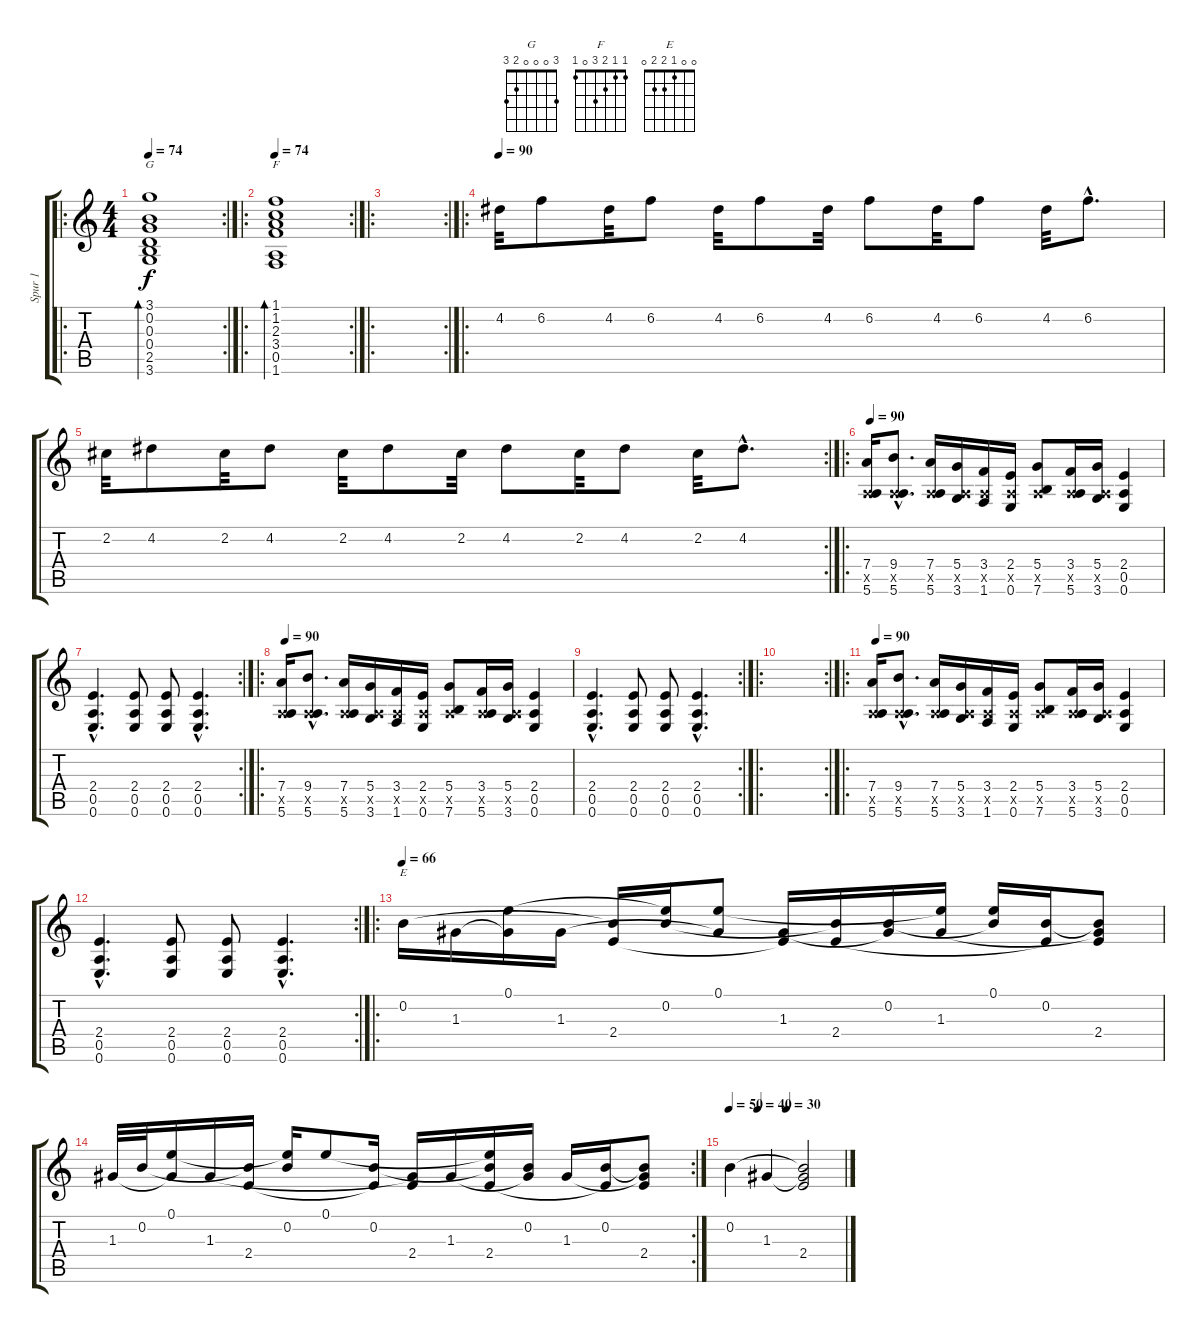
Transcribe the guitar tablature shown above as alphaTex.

\track ("Spur 1" "Spur 1") {instrument acousticguitarnylon}
\staff {score tabs}
\tuning (E4 B3 G3 D3 A2 E2) {hide}
\chord ("G" 3 0 0 0 2 3)
\chord ("F" 1 1 2 3 0 1)
\chord ("E" 0 0 1 2 2 0)
\ro
\rc 2
\ts (4 4)
\tempo 74
\clef g2
\ks c
(3.1 0.2 0.3 0.4 2.5 3.6).1{bd 480 ch "G" dy f instrument acousticguitarnylon} |
\ro
\rc 2
\tempo 74
(1.1 1.2 2.3 3.4 0.5 1.6).1{bd 480 ch "F"} |
\ro
\rc 2
|
\ro
\tempo 90
4.2.32 6.2.8 4.2.32 6.2.8 4.2.32 6.2.8 4.2.32 6.2.8 4.2.32 6.2.8 4.2.32 6.2{hac}.8{d} |
\rc 2
2.2.32 4.2.8 2.2.32 4.2.8 2.2.32 4.2.8 2.2.32 4.2.8 2.2.32 4.2.8 2.2.32 4.2{hac}.8{d} |
\ro
\tempo 90
(7.4 0.5{x} 5.6).16{instrument distortionguitar} (9.4{hac} 0.5{hac x} 5.6{hac}).8{d} (7.4 0.5{x} 5.6).16 (5.4 0.5{x} 3.6).16 (3.4 0.5{x} 1.6).16 (2.4 0.5{x} 0.6).16 (5.4 0.5{x} 7.6).8 (3.4 0.5{x} 5.6).16 (5.4 0.5{x} 3.6).16 (2.4 0.5 0.6).4 |
\rc 2
(2.4{hac} 0.5{hac} 0.6{hac}).4{d} (2.4 0.5 0.6).8 (2.4 0.5 0.6).8 (2.4{hac} 0.5{hac} 0.6{hac}).4{d} |
\ro
\tempo 90
(7.4 0.5{x} 5.6).16{instrument distortionguitar} (9.4{hac} 0.5{hac x} 5.6{hac}).8{d} (7.4 0.5{x} 5.6).16 (5.4 0.5{x} 3.6).16 (3.4 0.5{x} 1.6).16 (2.4 0.5{x} 0.6).16 (5.4 0.5{x} 7.6).8 (3.4 0.5{x} 5.6).16 (5.4 0.5{x} 3.6).16 (2.4 0.5 0.6).4 |
\rc 2
(2.4{hac} 0.5{hac} 0.6{hac}).4{d} (2.4 0.5 0.6).8 (2.4 0.5 0.6).8 (2.4{hac} 0.5{hac} 0.6{hac}).4{d} |
\ro
\rc 2
|
\ro
\tempo 90
(7.4 0.5{x} 5.6).16{instrument distortionguitar} (9.4{hac} 0.5{hac x} 5.6{hac}).8{d} (7.4 0.5{x} 5.6).16 (5.4 0.5{x} 3.6).16 (3.4 0.5{x} 1.6).16 (2.4 0.5{x} 0.6).16 (5.4 0.5{x} 7.6).8 (3.4 0.5{x} 5.6).16 (5.4 0.5{x} 3.6).16 (2.4 0.5 0.6).4 |
\rc 2
(2.4{hac} 0.5{hac} 0.6{hac}).4{d} (2.4 0.5 0.6).8 (2.4 0.5 0.6).8 (2.4{hac} 0.5{hac} 0.6{hac}).4{d} |
\ro
\tempo 66
0.2.16{ch "E" instrument acousticguitarnylon} 1.3.16 (0.1 1.3{t}).16 1.3.16 (0.2{t} 2.4).16 (0.1{t} 0.2).16 (0.1 1.3{t}).8 (1.3 2.4{t}).16 (0.2{t} 2.4).16 (0.2 1.3{t}).16 (0.1{t} 1.3).16 (0.1 0.2{t}).16 (0.2 2.4{t}).16 (0.2{t} 1.3{t} 2.4).8 |
\rc 2
1.3.32 0.2.32 (0.1 1.3{t}).16 1.3.16 (0.2{t} 2.4).16 (0.1{t} 0.2).16 0.1.8 (0.2 2.4{t}).16 (1.3{t} 2.4).16 1.3.16 (0.1{t} 0.2{t} 2.4).16 (0.2 1.3{t}).16 1.3.16 (0.2 2.4{t}).16 (0.2{t} 1.3{t} 2.4).8 |
\tempo 50
\tempo (40 0.25)
\tempo (30 0.5)
0.2.4 1.3.4 (0.2{t} 1.3{t} 2.4).2
